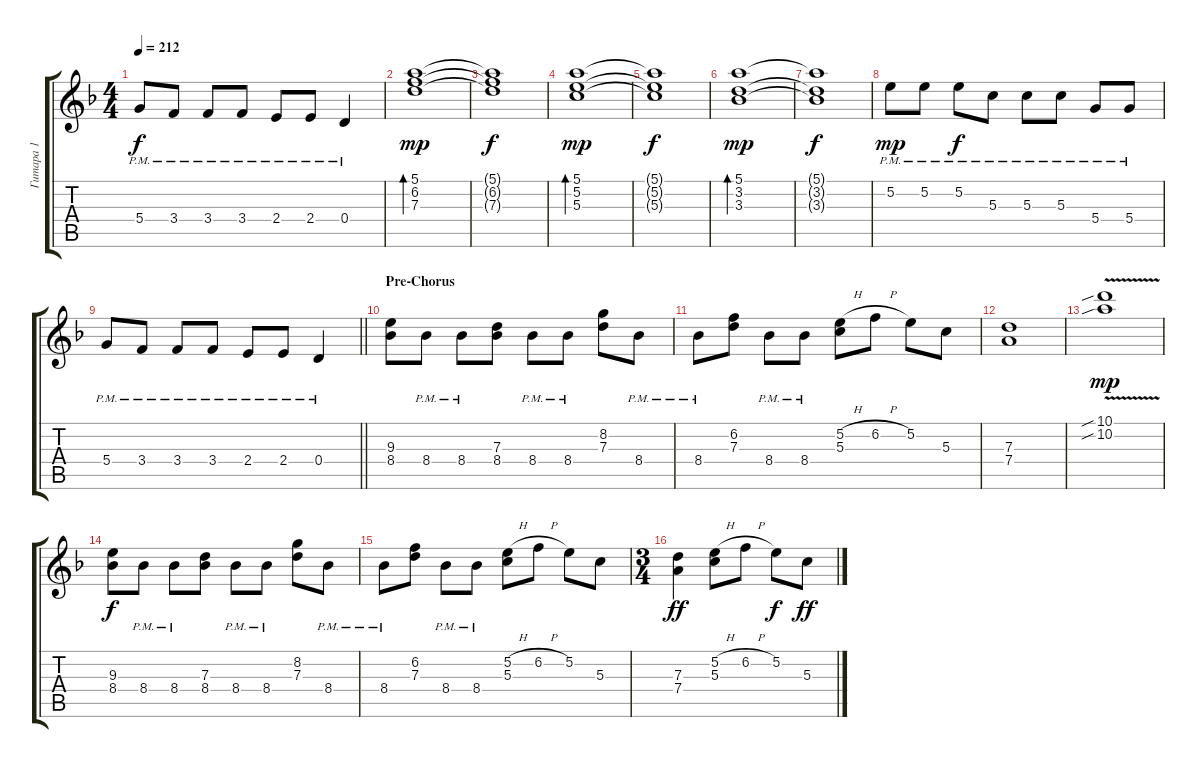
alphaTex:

\track ("Гитара 1" "Гитара 1") {instrument distortionguitar}
\staff {score tabs}
\tuning (E4 B3 G3 D3 A2 E2) {hide}
\ts (4 4)
\tempo 212
\clef g2
\ks dminor
5.4{pm}.8{dy f} 3.4{pm}.8 3.4{pm}.8 3.4{pm}.8 2.4{pm}.8 2.4{pm}.8 0.4{pm}.4 |
(5.1 6.2 7.3).1{bd 480 dy mp} |
(5.1{t} 6.2{t} 7.3{t}).1{dy f} |
(5.1 5.2 5.3).1{bd 480 dy mp} |
(5.1{t} 5.2{t} 5.3{t}).1{dy f} |
(5.1 3.2 3.3).1{bd 480 dy mp} |
(5.1{t} 3.2{t} 3.3{t}).1{dy f} |
5.2{pm}.8{dy mp} 5.2{pm}.8 5.2{pm}.8{dy f} 5.3{pm}.8 5.3{pm}.8 5.3{pm}.8 5.4{pm}.8 5.4{pm}.8 |
\barLineRight lightlight
5.4{pm}.8 3.4{pm}.8 3.4{pm}.8 3.4{pm}.8 2.4{pm}.8 2.4{pm}.8 0.4{pm}.4 |
\section ("" "Pre-Chorus")
(9.3 8.4).8 8.4{pm}.8 8.4{pm}.8 (7.3 8.4).8 8.4{pm}.8 8.4{pm}.8 (8.2 7.3).8 8.4{pm}.8 |
8.4{pm}.8 (6.2 7.3).8 8.4{pm}.8 8.4{pm}.8 (5.2{h} 5.3).8 6.2{h}.8 5.2.8 5.3.8 |
(7.3 7.4).1 |
(10.1{v sib} 10.2{v sib}).1{dy mp} |
(9.3 8.4).8{dy f} 8.4{pm}.8 8.4{pm}.8 (7.3 8.4).8 8.4{pm}.8 8.4{pm}.8 (8.2 7.3).8 8.4{pm}.8 |
8.4{pm}.8 (6.2 7.3).8 8.4{pm}.8 8.4{pm}.8 (5.2{h} 5.3).8 6.2{h}.8 5.2.8 5.3.8 |
\ts (3 4)
(7.3 7.4).4{dy ff} (5.2{h} 5.3).8 6.2{h}.8 5.2.8{dy f} 5.3.8{dy ff}
